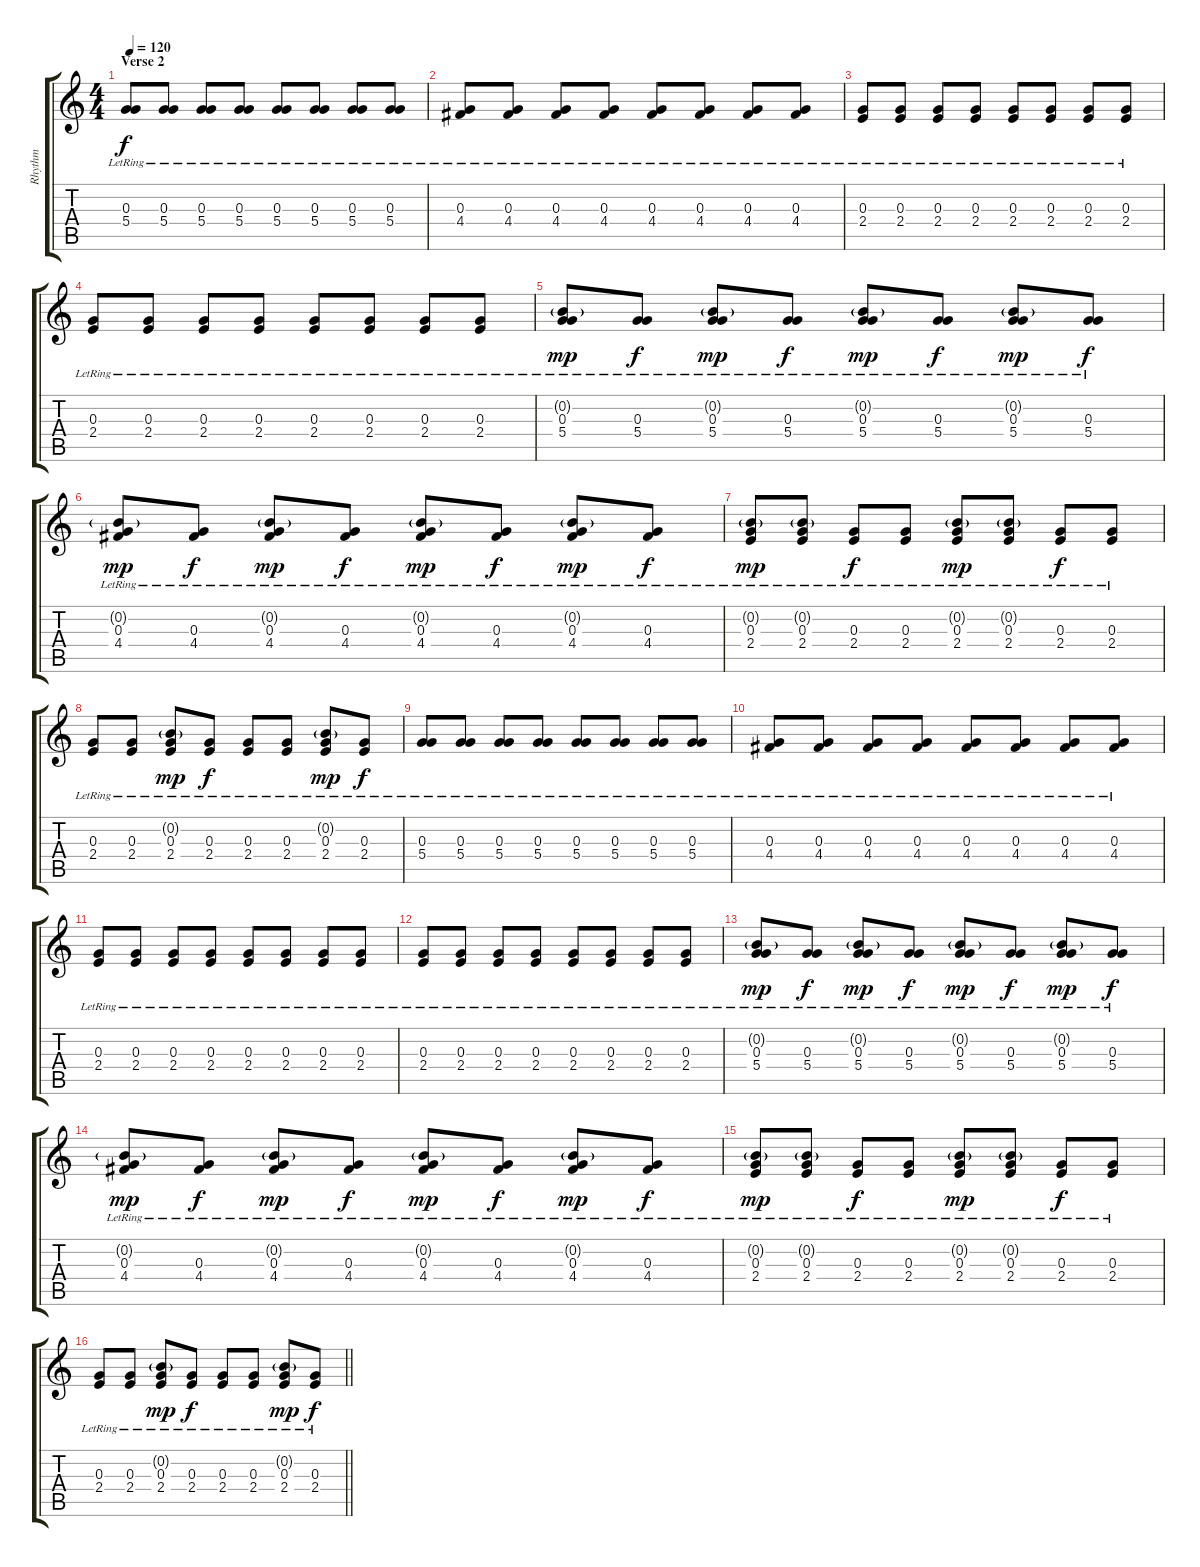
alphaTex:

\track ("Rhythm" "Rhythm") {instrument acousticguitarsteel}
\staff {score tabs}
\tuning (E4 B3 G3 D3 A2 E2) {hide}
\ts (4 4)
\section ("" "Verse 2")
\tempo 120
\clef g2
\ks c
(0.3{lr} 5.4{lr}).8{dy f} (0.3{lr} 5.4{lr}).8 (0.3{lr} 5.4{lr}).8 (0.3{lr} 5.4{lr}).8 (0.3{lr} 5.4{lr}).8 (0.3{lr} 5.4{lr}).8 (0.3{lr} 5.4{lr}).8 (0.3{lr} 5.4{lr}).8 |
(0.3{lr} 4.4{lr}).8 (0.3{lr} 4.4{lr}).8 (0.3{lr} 4.4{lr}).8 (0.3{lr} 4.4{lr}).8 (0.3{lr} 4.4{lr}).8 (0.3{lr} 4.4{lr}).8 (0.3{lr} 4.4{lr}).8 (0.3{lr} 4.4{lr}).8 |
(0.3{lr} 2.4{lr}).8 (0.3{lr} 2.4{lr}).8 (0.3{lr} 2.4{lr}).8 (0.3{lr} 2.4{lr}).8 (0.3{lr} 2.4{lr}).8 (0.3{lr} 2.4{lr}).8 (0.3{lr} 2.4{lr}).8 (0.3{lr} 2.4{lr}).8 |
(0.3{lr} 2.4{lr}).8 (0.3{lr} 2.4{lr}).8 (0.3{lr} 2.4{lr}).8 (0.3{lr} 2.4{lr}).8 (0.3{lr} 2.4{lr}).8 (0.3{lr} 2.4{lr}).8 (0.3{lr} 2.4{lr}).8 (0.3{lr} 2.4{lr}).8 |
(0.2{g lr} 0.3{lr} 5.4{lr}).8{dy mp} (0.3{lr} 5.4{lr}).8{dy f} (0.2{g lr} 0.3{lr} 5.4{lr}).8{dy mp} (0.3{lr} 5.4{lr}).8{dy f} (0.2{g lr} 0.3{lr} 5.4{lr}).8{dy mp} (0.3{lr} 5.4{lr}).8{dy f} (0.2{g lr} 0.3{lr} 5.4{lr}).8{dy mp} (0.3{lr} 5.4{lr}).8{dy f} |
(0.2{g lr} 0.3{lr} 4.4{lr}).8{dy mp} (0.3{lr} 4.4{lr}).8{dy f} (0.2{g lr} 0.3{lr} 4.4{lr}).8{dy mp} (0.3{lr} 4.4{lr}).8{dy f} (0.2{g lr} 0.3{lr} 4.4{lr}).8{dy mp} (0.3{lr} 4.4{lr}).8{dy f} (0.2{g lr} 0.3{lr} 4.4{lr}).8{dy mp} (0.3{lr} 4.4{lr}).8{dy f} |
(0.2{g lr} 0.3{lr} 2.4{lr}).8{dy mp} (0.2{g lr} 0.3{lr} 2.4{lr}).8 (0.3{lr} 2.4{lr}).8{dy f} (0.3{lr} 2.4{lr}).8 (0.2{g lr} 0.3{lr} 2.4{lr}).8{dy mp} (0.2{g lr} 0.3{lr} 2.4{lr}).8 (0.3{lr} 2.4{lr}).8{dy f} (0.3{lr} 2.4{lr}).8 |
(0.3{lr} 2.4{lr}).8 (0.3{lr} 2.4{lr}).8 (0.2{g lr} 0.3{lr} 2.4{lr}).8{dy mp} (0.3{lr} 2.4{lr}).8{dy f} (0.3{lr} 2.4{lr}).8 (0.3{lr} 2.4{lr}).8 (0.2{g lr} 0.3{lr} 2.4{lr}).8{dy mp} (0.3{lr} 2.4{lr}).8{dy f} |
(0.3{lr} 5.4{lr}).8 (0.3{lr} 5.4{lr}).8 (0.3{lr} 5.4{lr}).8 (0.3{lr} 5.4{lr}).8 (0.3{lr} 5.4{lr}).8 (0.3{lr} 5.4{lr}).8 (0.3{lr} 5.4{lr}).8 (0.3{lr} 5.4{lr}).8 |
(0.3{lr} 4.4{lr}).8 (0.3{lr} 4.4{lr}).8 (0.3{lr} 4.4{lr}).8 (0.3{lr} 4.4{lr}).8 (0.3{lr} 4.4{lr}).8 (0.3{lr} 4.4{lr}).8 (0.3{lr} 4.4{lr}).8 (0.3{lr} 4.4{lr}).8 |
(0.3{lr} 2.4{lr}).8 (0.3{lr} 2.4{lr}).8 (0.3{lr} 2.4{lr}).8 (0.3{lr} 2.4{lr}).8 (0.3{lr} 2.4{lr}).8 (0.3{lr} 2.4{lr}).8 (0.3{lr} 2.4{lr}).8 (0.3{lr} 2.4{lr}).8 |
(0.3{lr} 2.4{lr}).8 (0.3{lr} 2.4{lr}).8 (0.3{lr} 2.4{lr}).8 (0.3{lr} 2.4{lr}).8 (0.3{lr} 2.4{lr}).8 (0.3{lr} 2.4{lr}).8 (0.3{lr} 2.4{lr}).8 (0.3{lr} 2.4{lr}).8 |
(0.2{g lr} 0.3{lr} 5.4{lr}).8{dy mp} (0.3{lr} 5.4{lr}).8{dy f} (0.2{g lr} 0.3{lr} 5.4{lr}).8{dy mp} (0.3{lr} 5.4{lr}).8{dy f} (0.2{g lr} 0.3{lr} 5.4{lr}).8{dy mp} (0.3{lr} 5.4{lr}).8{dy f} (0.2{g lr} 0.3{lr} 5.4{lr}).8{dy mp} (0.3{lr} 5.4{lr}).8{dy f} |
(0.2{g lr} 0.3{lr} 4.4{lr}).8{dy mp} (0.3{lr} 4.4{lr}).8{dy f} (0.2{g lr} 0.3{lr} 4.4{lr}).8{dy mp} (0.3{lr} 4.4{lr}).8{dy f} (0.2{g lr} 0.3{lr} 4.4{lr}).8{dy mp} (0.3{lr} 4.4{lr}).8{dy f} (0.2{g lr} 0.3{lr} 4.4{lr}).8{dy mp} (0.3{lr} 4.4{lr}).8{dy f} |
(0.2{g lr} 0.3{lr} 2.4{lr}).8{dy mp} (0.2{g lr} 0.3{lr} 2.4{lr}).8 (0.3{lr} 2.4{lr}).8{dy f} (0.3{lr} 2.4{lr}).8 (0.2{g lr} 0.3{lr} 2.4{lr}).8{dy mp} (0.2{g lr} 0.3{lr} 2.4{lr}).8 (0.3{lr} 2.4{lr}).8{dy f} (0.3{lr} 2.4{lr}).8 |
\barLineRight lightlight
(0.3{lr} 2.4{lr}).8 (0.3{lr} 2.4{lr}).8 (0.2{g lr} 0.3{lr} 2.4{lr}).8{dy mp} (0.3{lr} 2.4{lr}).8{dy f} (0.3{lr} 2.4{lr}).8 (0.3{lr} 2.4{lr}).8 (0.2{g lr} 0.3{lr} 2.4{lr}).8{dy mp} (0.3{lr} 2.4{lr}).8{dy f}
